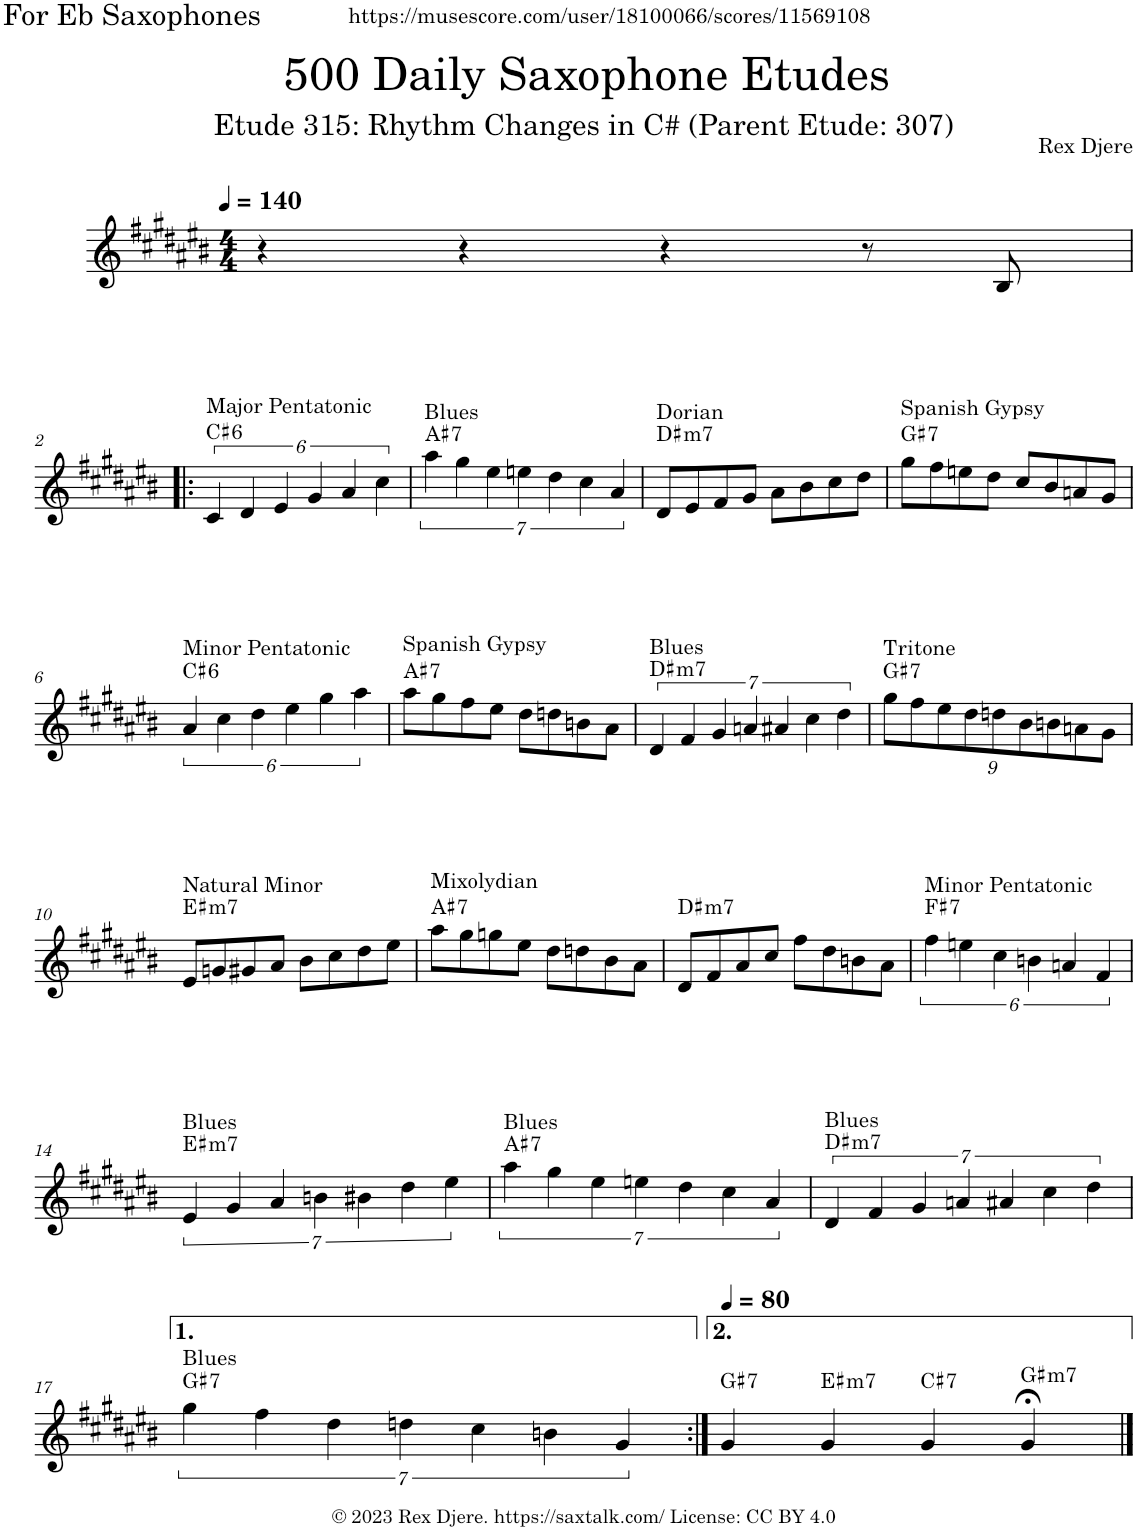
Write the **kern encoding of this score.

**kern	**harte
*part1	*part1
*staff1	*
*I"Alto Saxophone	*
*I'A. Sax.	*
*clefG2	*
*Trd5c9	*
*k[f#c#g#d#a#e#b#]	*
*M4/4	*
*MM140	*
=1	=1
4r	.
4r	.
4r	.
8r	.
8B#/	.
!!LO:LB:g=z
=2!|:	=2!|:
!LO:TX:a:t=Major Pentatonic	!LO:H:kt=6
6c#/	C#:maj6
6d#/	.
6e#/	.
6g#/	.
6a#/	.
6cc#\	.
=3	=3
!LO:TX:a:t=Blues	!LO:H:kt=7
7aa#\	A#:7
7gg#\	.
7ee#\	.
7een\	.
7dd#\	.
7cc#\	.
7a#/	.
=4	=4
!LO:TX:a:t=Dorian	!LO:H:kt=m7
8d#/L	D#:min7
8e#/	.
8f#/	.
8g#/J	.
8a#\L	.
8b#\	.
8cc#\	.
8dd#\J	.
=5	=5
!LO:TX:a:t=Spanish Gypsy	!LO:H:kt=7
8gg#\L	G#:7
8ff#\	.
8een\	.
8dd#\J	.
8cc#/L	.
8b#/	.
8an/	.
8g#/J	.
!!LO:LB:g=z
=6	=6
!LO:TX:a:t=Minor Pentatonic	!LO:H:kt=6
6a#/	C#:maj6
6cc#\	.
6dd#\	.
6ee#\	.
6gg#\	.
6aa#\	.
=7	=7
!LO:TX:a:t=Spanish Gypsy	!LO:H:kt=7
8aa#\L	A#:7
8gg#\	.
8ff#\	.
8ee#\J	.
8dd#\L	.
8ddn\	.
8bn\	.
8a#\J	.
=8	=8
!LO:TX:a:t=Blues	!LO:H:kt=m7
7d#/	D#:min7
7f#/	.
7g#/	.
7an/	.
7a#X/	.
7cc#\	.
7dd#\	.
=9	=9
*Xbrackettup	*
!LO:TX:a:t=Tritone	!LO:H:kt=7
9gg#\L	G#:7
9ff#\	.
9ee#\	.
9dd#\	.
9ddn\	.
9b#\	.
9bn\	.
9an\	.
9g#\J	.
!!LO:LB:g=z
=10	=10
!LO:TX:a:t=Natural Minor	!LO:H:kt=m7
8e#/L	E#:min7
8gn/	.
8g#X/	.
8a#/J	.
8b#\L	.
8cc#\	.
8dd#\	.
8ee#\J	.
=11	=11
!LO:TX:a:t=Mixolydian	!LO:H:kt=7
8aa#\L	A#:7
8gg#\	.
8ggn\	.
8ee#\J	.
8dd#\L	.
8ddn\	.
8b#\	.
8a#\J	.
=12	=12
!	!LO:H:kt=m7
8d#/L	D#:min7
8f#/	.
8a#/	.
8cc#/J	.
8ff#\L	.
8dd#\	.
8bn\	.
8a#\J	.
=13	=13
*brackettup	*
!LO:TX:a:t=Minor Pentatonic	!LO:H:kt=7
6ff#\	F#:7
6een\	.
6cc#\	.
6bn\	.
6an/	.
6f#/	.
!!LO:LB:g=z
=14	=14
!LO:TX:a:t=Blues	!LO:H:kt=m7
7e#/	E#:min7
7g#/	.
7a#/	.
7bn\	.
7b#X\	.
7dd#\	.
7ee#\	.
=15	=15
!LO:TX:a:t=Blues	!LO:H:kt=7
7aa#\	A#:7
7gg#\	.
7ee#\	.
7een\	.
7dd#\	.
7cc#\	.
7a#/	.
=16	=16
!LO:TX:a:t=Blues	!LO:H:kt=m7
7d#/	D#:min7
7f#/	.
7g#/	.
7an/	.
7a#X/	.
7cc#\	.
7dd#\	.
!!LO:LB:g=z
=17	=17
!LO:TX:a:t=Blues	!LO:H:kt=7
7gg#\	G#:7
7ff#\	.
7dd#\	.
7ddn\	.
7cc#\	.
7bn\	.
7g#/	.
=18:|!	=18:|!
*MM80	*
!	!LO:H:kt=7
4g#/	G#:7
!	!LO:H:kt=m7
4g#/	E#:min7
!	!LO:H:kt=7
4g#/	C#:7
!	!LO:H:kt=m7
4g#;</	G#:min7
==	==
*-	*-
